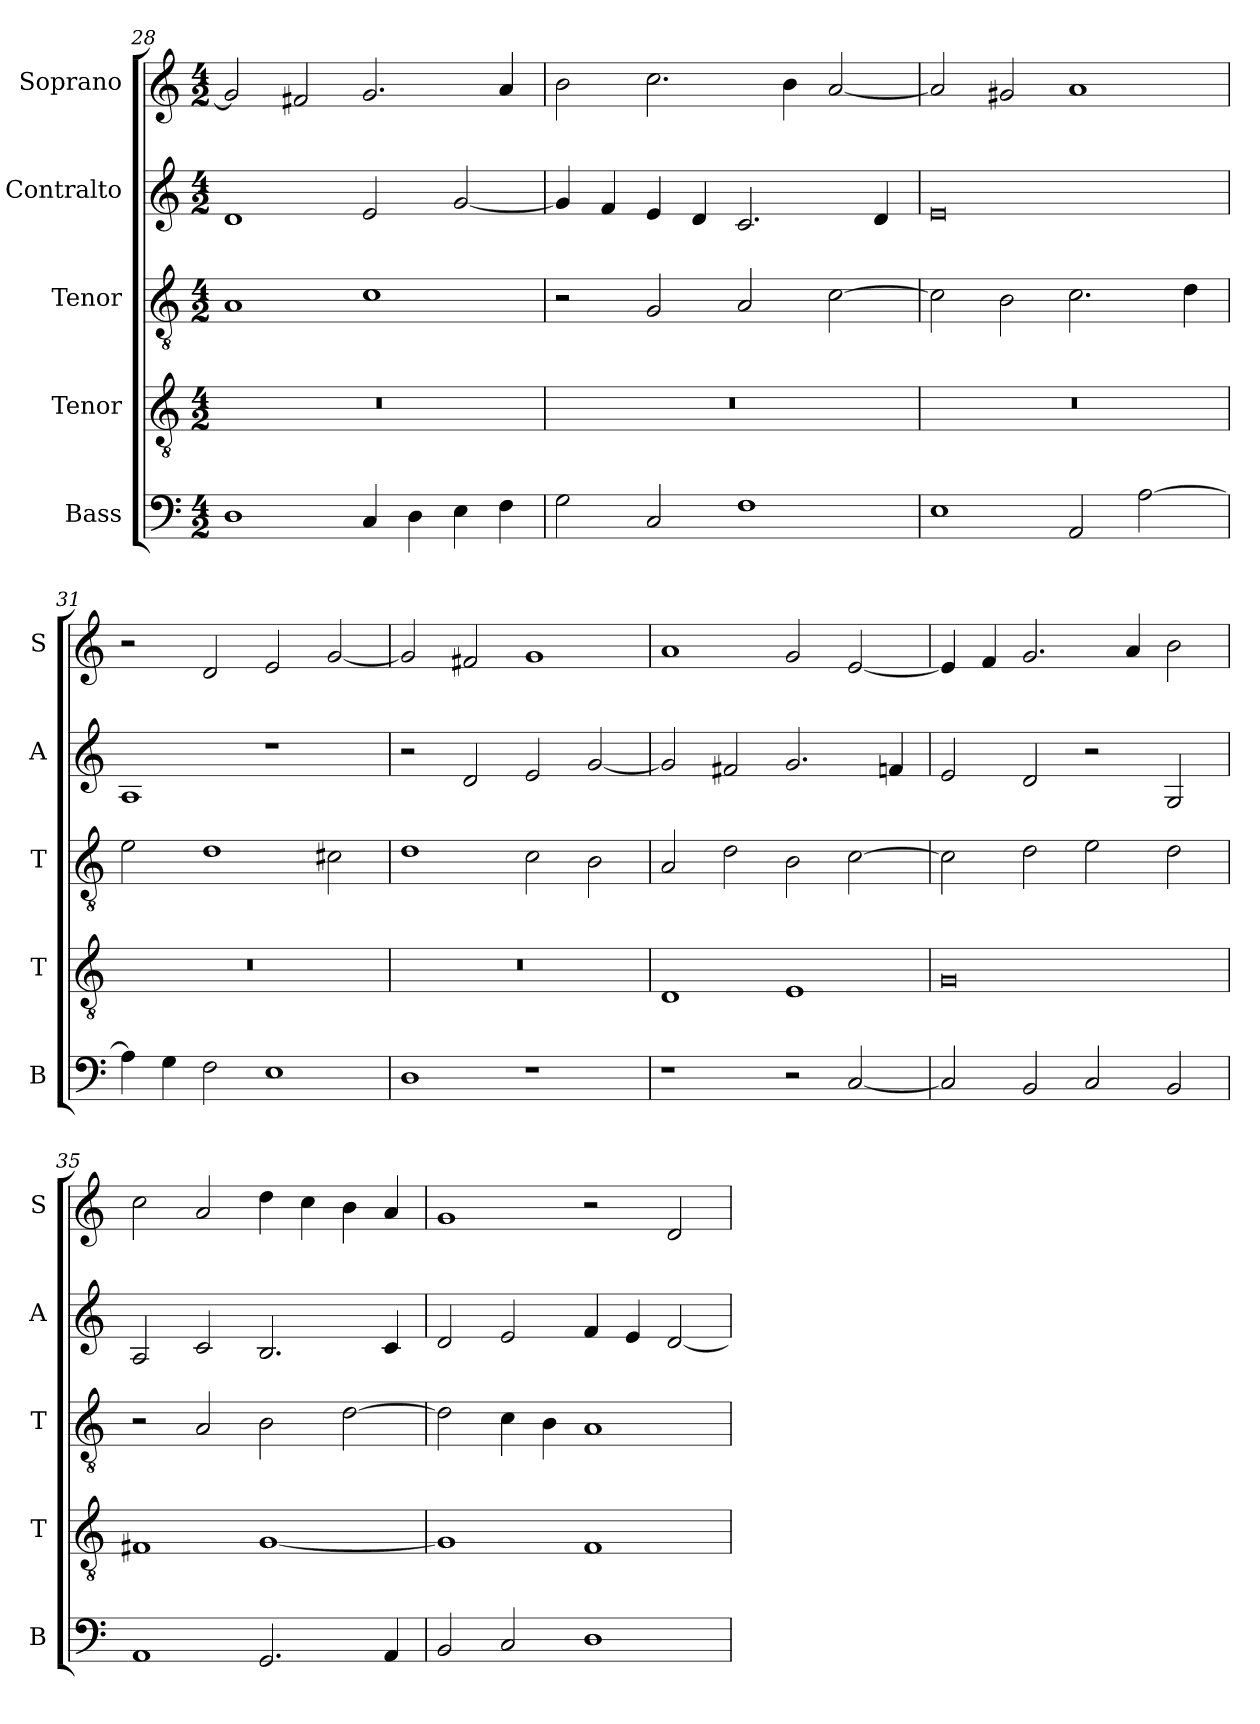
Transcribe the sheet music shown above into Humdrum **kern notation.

**kern	**kern	**kern	**kern	**kern
*part5	*part4	*part3	*part2	*part1
*staff5	*staff4	*staff3	*staff2	*staff1
*I"Bass	*I"Tenor	*I"Tenor	*I"Contralto	*I"Soprano
*I'B	*I'T	*I'T	*I'A	*I'S
*clefF4	*clefGv2	*clefGv2	*clefG2	*clefG2
*k[]	*k[]	*k[]	*k[]	*k[]
*E:phr	*E:phr	*E:phr	*E:phr	*E:phr
*M4/2	*M4/2	*M4/2	*M4/2	*M4/2
=28	=28	=28	=28	=28
1D	0r	1A	1d	2g]
.	.	.	.	2f#X
4C	.	1c	2e	2.g
4D	.	.	.	.
4E	.	.	[2g	.
4F	.	.	.	4a
=29	=29	=29	=29	=29
2G	0r	2r	4g]	2b
.	.	.	4f	.
2C	.	2G	4e	2.cc
.	.	.	4d	.
1F	.	2A	2.c	.
.	.	.	.	4b
.	.	[2c	.	[2a
.	.	.	4d	.
=30	=30	=30	=30	=30
1E	0r	2c]	0e	2a]
.	.	2B	.	2g#X
2AA	.	2.c	.	1a
[2A	.	.	.	.
.	.	4d	.	.
=31	=31	=31	=31	=31
4A]	0r	2e	1A	2r
4G	.	.	.	.
2F	.	1d	.	2d
1E	.	.	1r	2e
.	.	2c#X	.	[2g
=32	=32	=32	=32	=32
1D	0r	1d	2r	2g]
.	.	.	2d	2f#X
1r	.	2c	2e	1g
.	.	2B	[2g	.
=33	=33	=33	=33	=33
1r	1D	2A	2g]	1a
.	.	2d	2f#X	.
2r	1E	2B	2.g	2g
[2C	.	[2c	.	[2e
.	.	.	4fn	.
=34	=34	=34	=34	=34
2C]	0G	2c]	2e	4e]
.	.	.	.	4f
2BB	.	2d	2d	2.g
2C	.	2e	2r	.
.	.	.	.	4a
2BB	.	2d	2G	2b
=35	=35	=35	=35	=35
1AA	1F#X	2r	2A	2cc
.	.	2A	2c	2a
2.GG	[1G	2B	2.B	4dd
.	.	.	.	4cc
.	.	[2d	.	4b
4AA	.	.	4c	4a
=36	=36	=36	=36	=36
2BB	1G]	2d]	2d	1g
2C	.	4c	2e	.
.	.	4B	.	.
1D	1F	1A	4f	2r
.	.	.	4e	.
.	.	.	[2d	2d
=	=	=	=	=
*-	*-	*-	*-	*-
